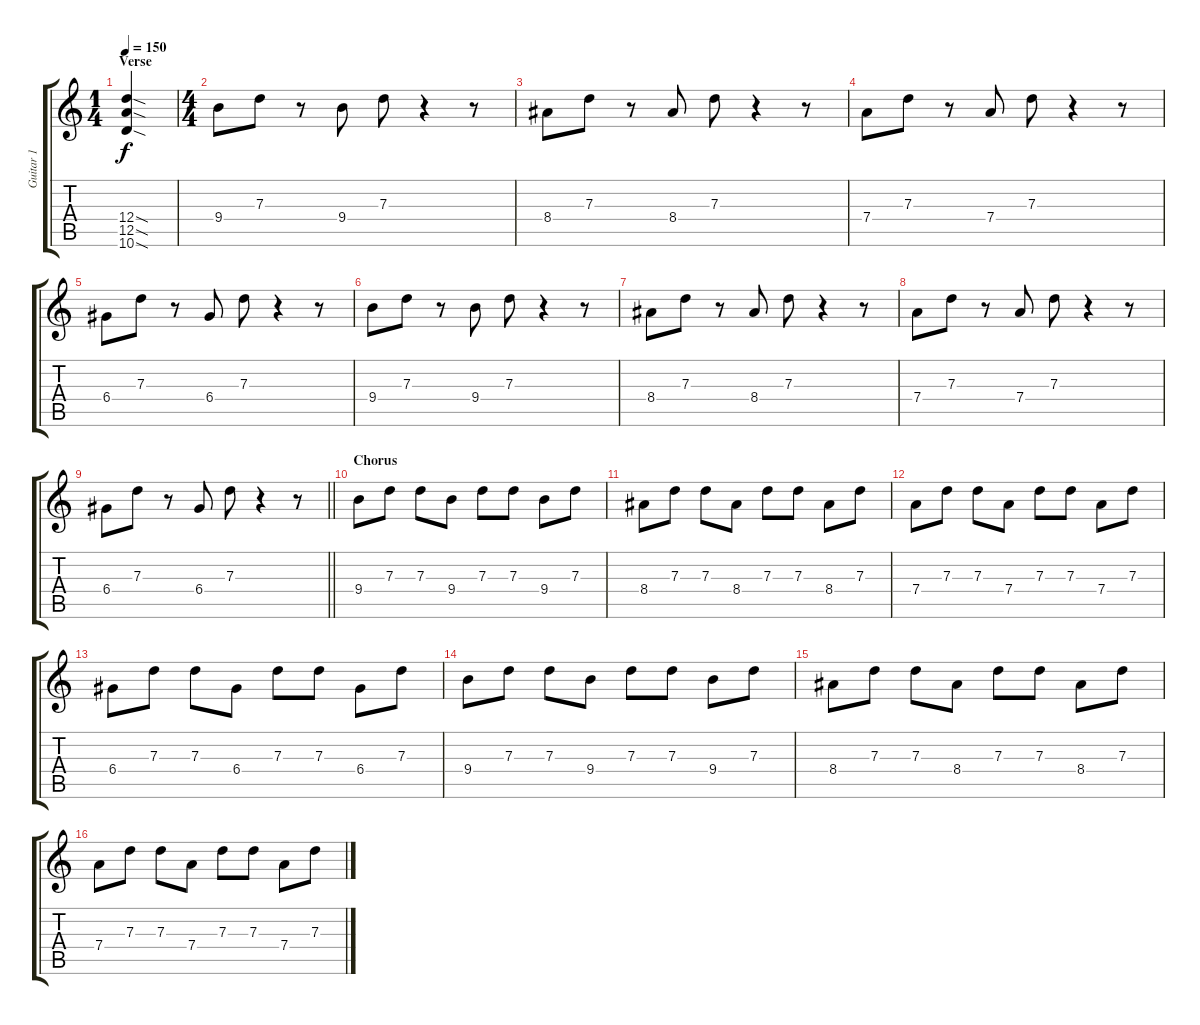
\track ("Guitar 1" "Guitar 1") {instrument distortionguitar}
\staff {score tabs}
\tuning (E4 B3 G3 D3 A2 E2) {hide}
\ts (1 4)
\section ("" "Verse")
\tempo 150
\clef g2
\ks c
(12.4{sod} 12.5{sod} 10.6{sod}).4{dy f} |
\ts (4 4)
9.4.8 7.3.8 r.8 9.4.8 7.3.8 r.4 r.8 |
8.4.8 7.3.8 r.8 8.4.8 7.3.8 r.4 r.8 |
7.4.8 7.3.8 r.8 7.4.8 7.3.8 r.4 r.8 |
6.4.8 7.3.8 r.8 6.4.8 7.3.8 r.4 r.8 |
9.4.8 7.3.8 r.8 9.4.8 7.3.8 r.4 r.8 |
8.4.8 7.3.8 r.8 8.4.8 7.3.8 r.4 r.8 |
7.4.8 7.3.8 r.8 7.4.8 7.3.8 r.4 r.8 |
\barLineRight lightlight
6.4.8 7.3.8 r.8 6.4.8 7.3.8 r.4 r.8 |
\section ("" "Chorus")
9.4.8 7.3.8 7.3.8 9.4.8 7.3.8 7.3.8 9.4.8 7.3.8 |
8.4.8 7.3.8 7.3.8 8.4.8 7.3.8 7.3.8 8.4.8 7.3.8 |
7.4.8 7.3.8 7.3.8 7.4.8 7.3.8 7.3.8 7.4.8 7.3.8 |
6.4.8 7.3.8 7.3.8 6.4.8 7.3.8 7.3.8 6.4.8 7.3.8 |
9.4.8 7.3.8 7.3.8 9.4.8 7.3.8 7.3.8 9.4.8 7.3.8 |
8.4.8 7.3.8 7.3.8 8.4.8 7.3.8 7.3.8 8.4.8 7.3.8 |
7.4.8 7.3.8 7.3.8 7.4.8 7.3.8 7.3.8 7.4.8 7.3.8
